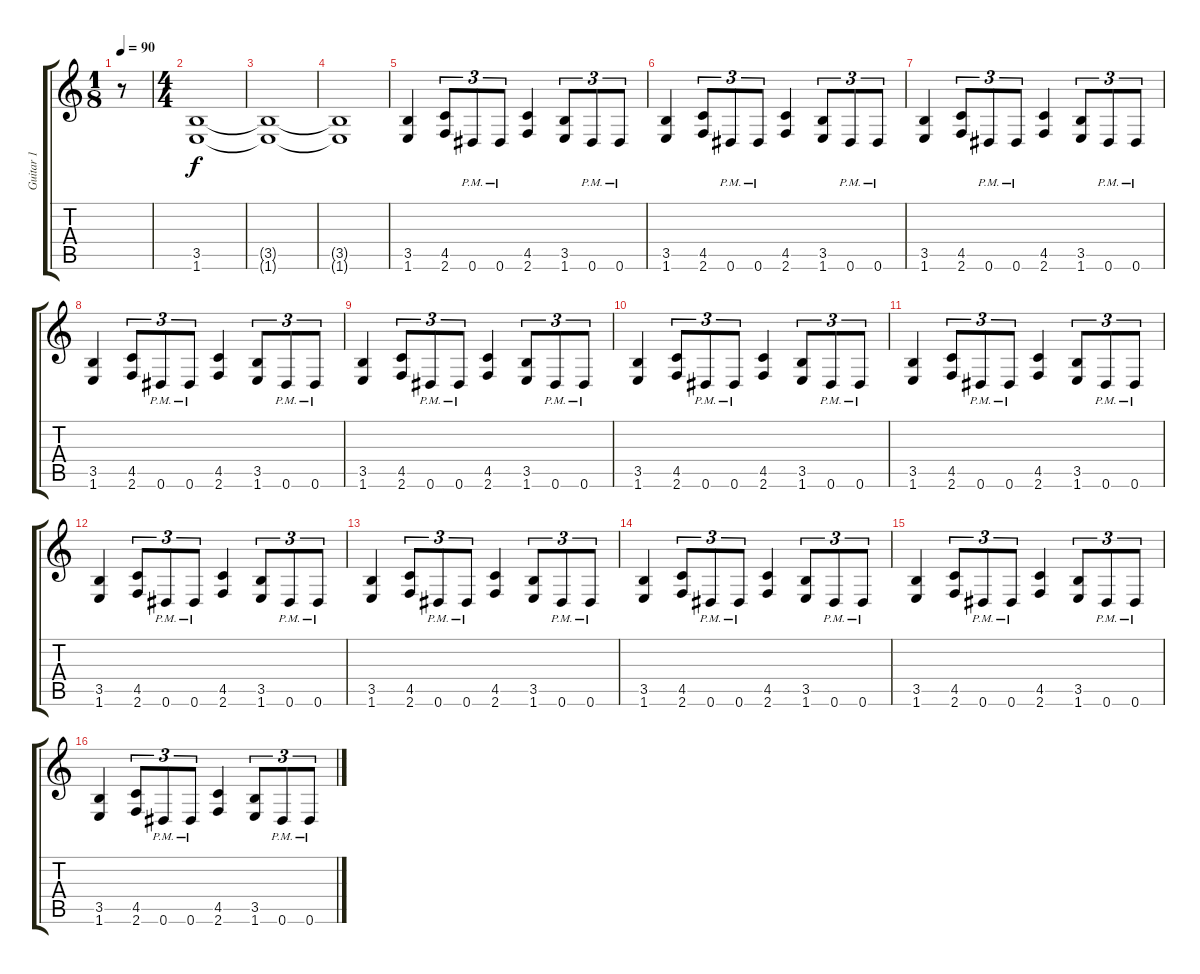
\track ("Guitar 1" "Guitar 1") {instrument distortionguitar}
\staff {score tabs}
\tuning (Eb4 Bb3 Gb3 Db3 Ab2 Eb2) {hide}
\ts (1 8)
\tempo 90
\clef g2
\ks c
r.8{dy f volume 0 instrument distortionguitar} |
\ts (4 4)
(3.5 1.6).1{volume 13} |
(3.5{t} 1.6{t}).1 |
(3.5{t} 1.6{t}).1 |
(3.5 1.6).4 (4.5 2.6).8{tu (3 2)} 0.6{pm}.8{tu (3 2)} 0.6{pm}.8{tu (3 2)} (4.5 2.6).4 (3.5 1.6).8{tu (3 2)} 0.6{pm}.8{tu (3 2)} 0.6{pm}.8{tu (3 2)} |
(3.5 1.6).4 (4.5 2.6).8{tu (3 2)} 0.6{pm}.8{tu (3 2)} 0.6{pm}.8{tu (3 2)} (4.5 2.6).4 (3.5 1.6).8{tu (3 2)} 0.6{pm}.8{tu (3 2)} 0.6{pm}.8{tu (3 2)} |
(3.5 1.6).4 (4.5 2.6).8{tu (3 2)} 0.6{pm}.8{tu (3 2)} 0.6{pm}.8{tu (3 2)} (4.5 2.6).4 (3.5 1.6).8{tu (3 2)} 0.6{pm}.8{tu (3 2)} 0.6{pm}.8{tu (3 2)} |
(3.5 1.6).4 (4.5 2.6).8{tu (3 2)} 0.6{pm}.8{tu (3 2)} 0.6{pm}.8{tu (3 2)} (4.5 2.6).4 (3.5 1.6).8{tu (3 2)} 0.6{pm}.8{tu (3 2)} 0.6{pm}.8{tu (3 2)} |
(3.5 1.6).4 (4.5 2.6).8{tu (3 2)} 0.6{pm}.8{tu (3 2)} 0.6{pm}.8{tu (3 2)} (4.5 2.6).4 (3.5 1.6).8{tu (3 2)} 0.6{pm}.8{tu (3 2)} 0.6{pm}.8{tu (3 2)} |
(3.5 1.6).4 (4.5 2.6).8{tu (3 2)} 0.6{pm}.8{tu (3 2)} 0.6{pm}.8{tu (3 2)} (4.5 2.6).4 (3.5 1.6).8{tu (3 2)} 0.6{pm}.8{tu (3 2)} 0.6{pm}.8{tu (3 2)} |
(3.5 1.6).4 (4.5 2.6).8{tu (3 2)} 0.6{pm}.8{tu (3 2)} 0.6{pm}.8{tu (3 2)} (4.5 2.6).4 (3.5 1.6).8{tu (3 2)} 0.6{pm}.8{tu (3 2)} 0.6{pm}.8{tu (3 2)} |
(3.5 1.6).4 (4.5 2.6).8{tu (3 2)} 0.6{pm}.8{tu (3 2)} 0.6{pm}.8{tu (3 2)} (4.5 2.6).4 (3.5 1.6).8{tu (3 2)} 0.6{pm}.8{tu (3 2)} 0.6{pm}.8{tu (3 2)} |
(3.5 1.6).4 (4.5 2.6).8{tu (3 2)} 0.6{pm}.8{tu (3 2)} 0.6{pm}.8{tu (3 2)} (4.5 2.6).4 (3.5 1.6).8{tu (3 2)} 0.6{pm}.8{tu (3 2)} 0.6{pm}.8{tu (3 2)} |
(3.5 1.6).4 (4.5 2.6).8{tu (3 2)} 0.6{pm}.8{tu (3 2)} 0.6{pm}.8{tu (3 2)} (4.5 2.6).4 (3.5 1.6).8{tu (3 2)} 0.6{pm}.8{tu (3 2)} 0.6{pm}.8{tu (3 2)} |
(3.5 1.6).4 (4.5 2.6).8{tu (3 2)} 0.6{pm}.8{tu (3 2)} 0.6{pm}.8{tu (3 2)} (4.5 2.6).4 (3.5 1.6).8{tu (3 2)} 0.6{pm}.8{tu (3 2)} 0.6{pm}.8{tu (3 2)} |
(3.5 1.6).4 (4.5 2.6).8{tu (3 2)} 0.6{pm}.8{tu (3 2)} 0.6{pm}.8{tu (3 2)} (4.5 2.6).4 (3.5 1.6).8{tu (3 2)} 0.6{pm}.8{tu (3 2)} 0.6{pm}.8{tu (3 2)}
